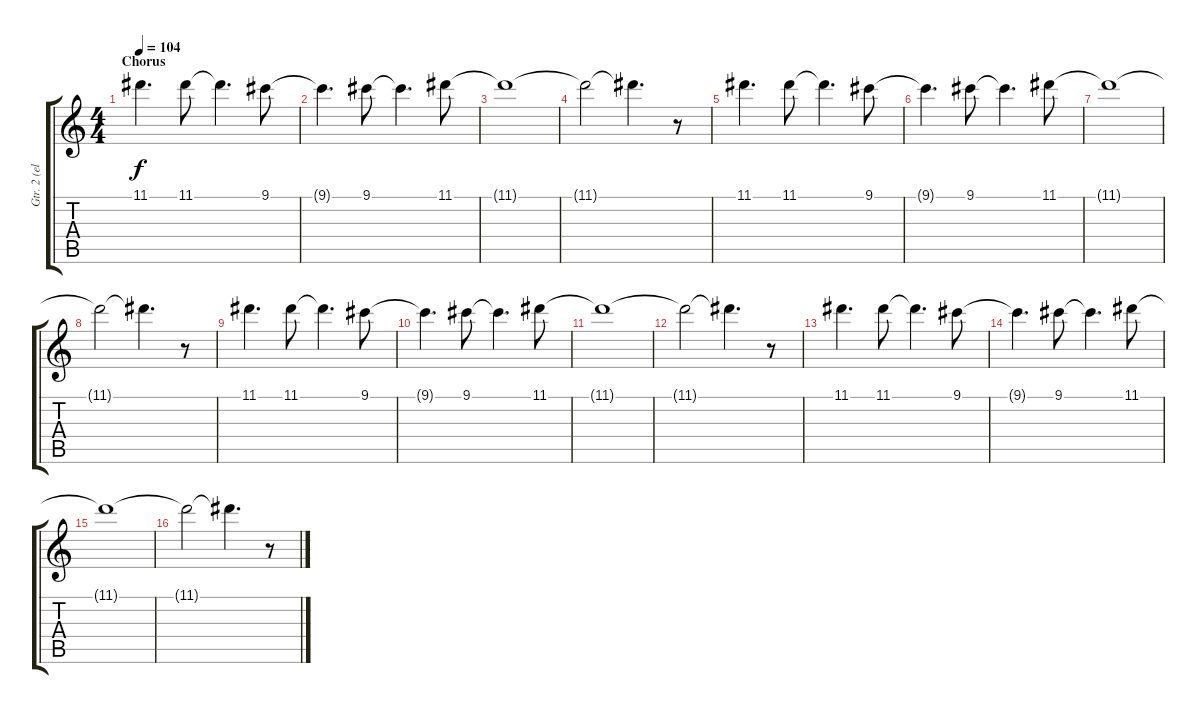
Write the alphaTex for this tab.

\track ("Gtr. 2 (elec.)" "Gtr. 2 (el") {instrument distortionguitar}
\staff {score tabs}
\tuning (E4 B3 G3 D3 A2 E2) {hide}
\ts (4 4)
\section ("" "Chorus")
\tempo 104
\clef g2
\ks c
11.1.4{d dy f} 11.1.8 11.1{t}.4{d} 9.1.8 |
9.1{t}.4{d} 9.1.8 9.1{t}.4{d} 11.1.8 |
11.1{t}.1 |
11.1{t}.2 11.1{t}.4{d} r.8 |
11.1.4{d} 11.1.8 11.1{t}.4{d} 9.1.8 |
9.1{t}.4{d} 9.1.8 9.1{t}.4{d} 11.1.8 |
11.1{t}.1 |
11.1{t}.2 11.1{t}.4{d} r.8 |
11.1.4{d} 11.1.8 11.1{t}.4{d} 9.1.8 |
9.1{t}.4{d} 9.1.8 9.1{t}.4{d} 11.1.8 |
11.1{t}.1 |
11.1{t}.2 11.1{t}.4{d} r.8 |
11.1.4{d} 11.1.8 11.1{t}.4{d} 9.1.8 |
9.1{t}.4{d} 9.1.8 9.1{t}.4{d} 11.1.8 |
11.1{t}.1 |
11.1{t}.2 11.1{t}.4{d} r.8
